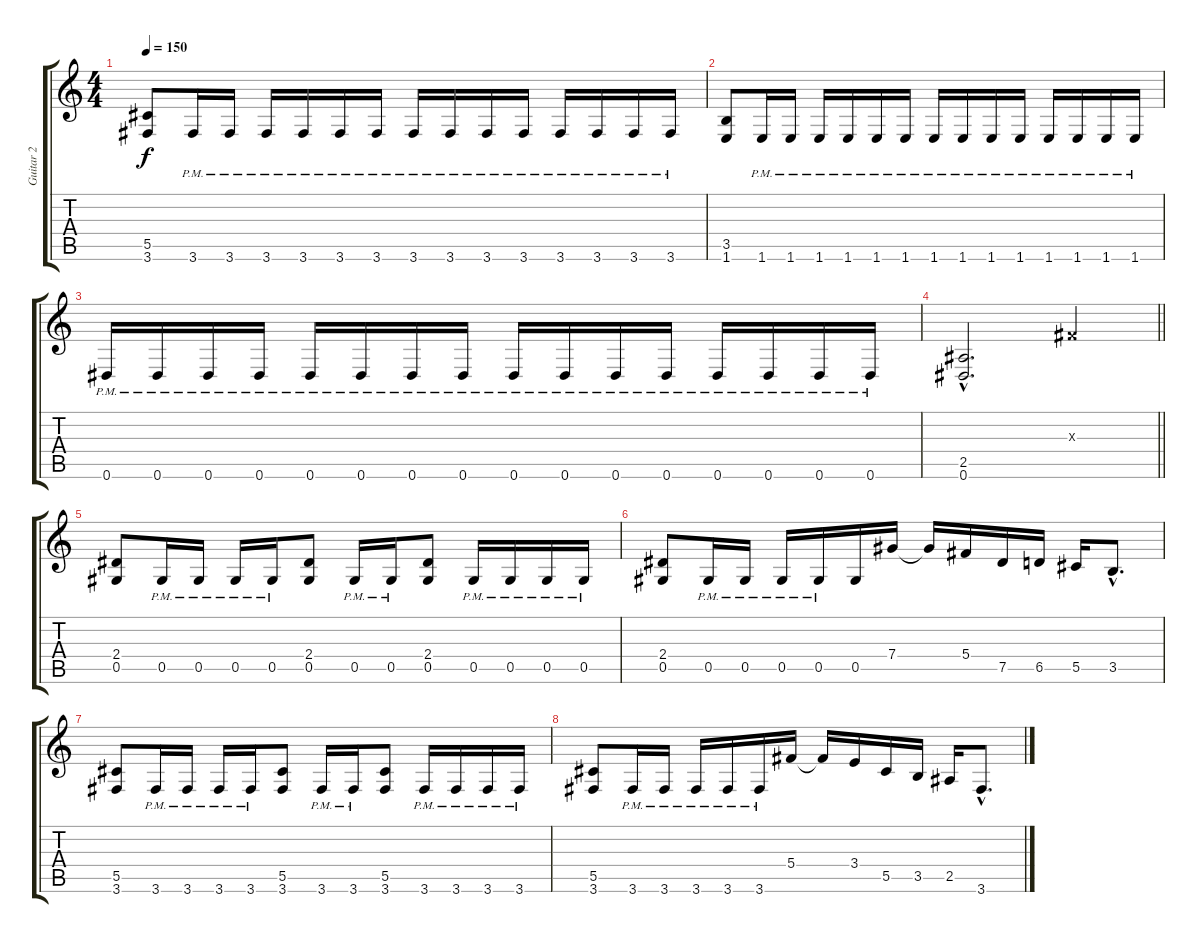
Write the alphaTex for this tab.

\track ("Guitar 2" "Guitar 2") {instrument distortionguitar}
\staff {score tabs}
\tuning (Eb4 Bb3 Gb3 Db3 Ab2 Eb2) {hide}
\ts (4 4)
\tempo 150
\clef g2
\ks c
(5.5 3.6).8{dy f} 3.6{pm}.16 3.6{pm}.16 3.6{pm}.16 3.6{pm}.16 3.6{pm}.16 3.6{pm}.16 3.6{pm}.16 3.6{pm}.16 3.6{pm}.16 3.6{pm}.16 3.6{pm}.16 3.6{pm}.16 3.6{pm}.16 3.6{pm}.16 |
(3.5 1.6).8 1.6{pm}.16 1.6{pm}.16 1.6{pm}.16 1.6{pm}.16 1.6{pm}.16 1.6{pm}.16 1.6{pm}.16 1.6{pm}.16 1.6{pm}.16 1.6{pm}.16 1.6{pm}.16 1.6{pm}.16 1.6{pm}.16 1.6{pm}.16 |
0.6{pm}.16 0.6{pm}.16 0.6{pm}.16 0.6{pm}.16 0.6{pm}.16 0.6{pm}.16 0.6{pm}.16 0.6{pm}.16 0.6{pm}.16 0.6{pm}.16 0.6{pm}.16 0.6{pm}.16 0.6{pm}.16 0.6{pm}.16 0.6{pm}.16 0.6{pm}.16 |
\barLineRight lightlight
(2.5{hac} 0.6{hac}).2{d} 0.3{x}.4 |
(2.4 0.5).8 0.5{pm}.16 0.5{pm}.16 0.5{pm}.16 0.5{pm}.16 (2.4 0.5).8 0.5{pm}.16 0.5{pm}.16 (2.4 0.5).8 0.5{pm}.16 0.5{pm}.16 0.5{pm}.16 0.5{pm}.16 |
(2.4 0.5).8 0.5{pm}.16 0.5{pm}.16 0.5{pm}.16 0.5{pm}.16 0.5.16 7.4.16 7.4{t}.16 5.4.16 7.5.16 6.5.16 5.5.16 3.5{hac}.8{d} |
(5.5 3.6).8 3.6{pm}.16 3.6{pm}.16 3.6{pm}.16 3.6{pm}.16 (5.5 3.6).8 3.6{pm}.16 3.6{pm}.16 (5.5 3.6).8 3.6{pm}.16 3.6{pm}.16 3.6{pm}.16 3.6{pm}.16 |
(5.5 3.6).8 3.6{pm}.16 3.6{pm}.16 3.6{pm}.16 3.6{pm}.16 3.6{pm}.16 5.4.16 5.4{t}.16 3.4.16 5.5.16 3.5.16 2.5.16 3.6{hac}.8{d}
